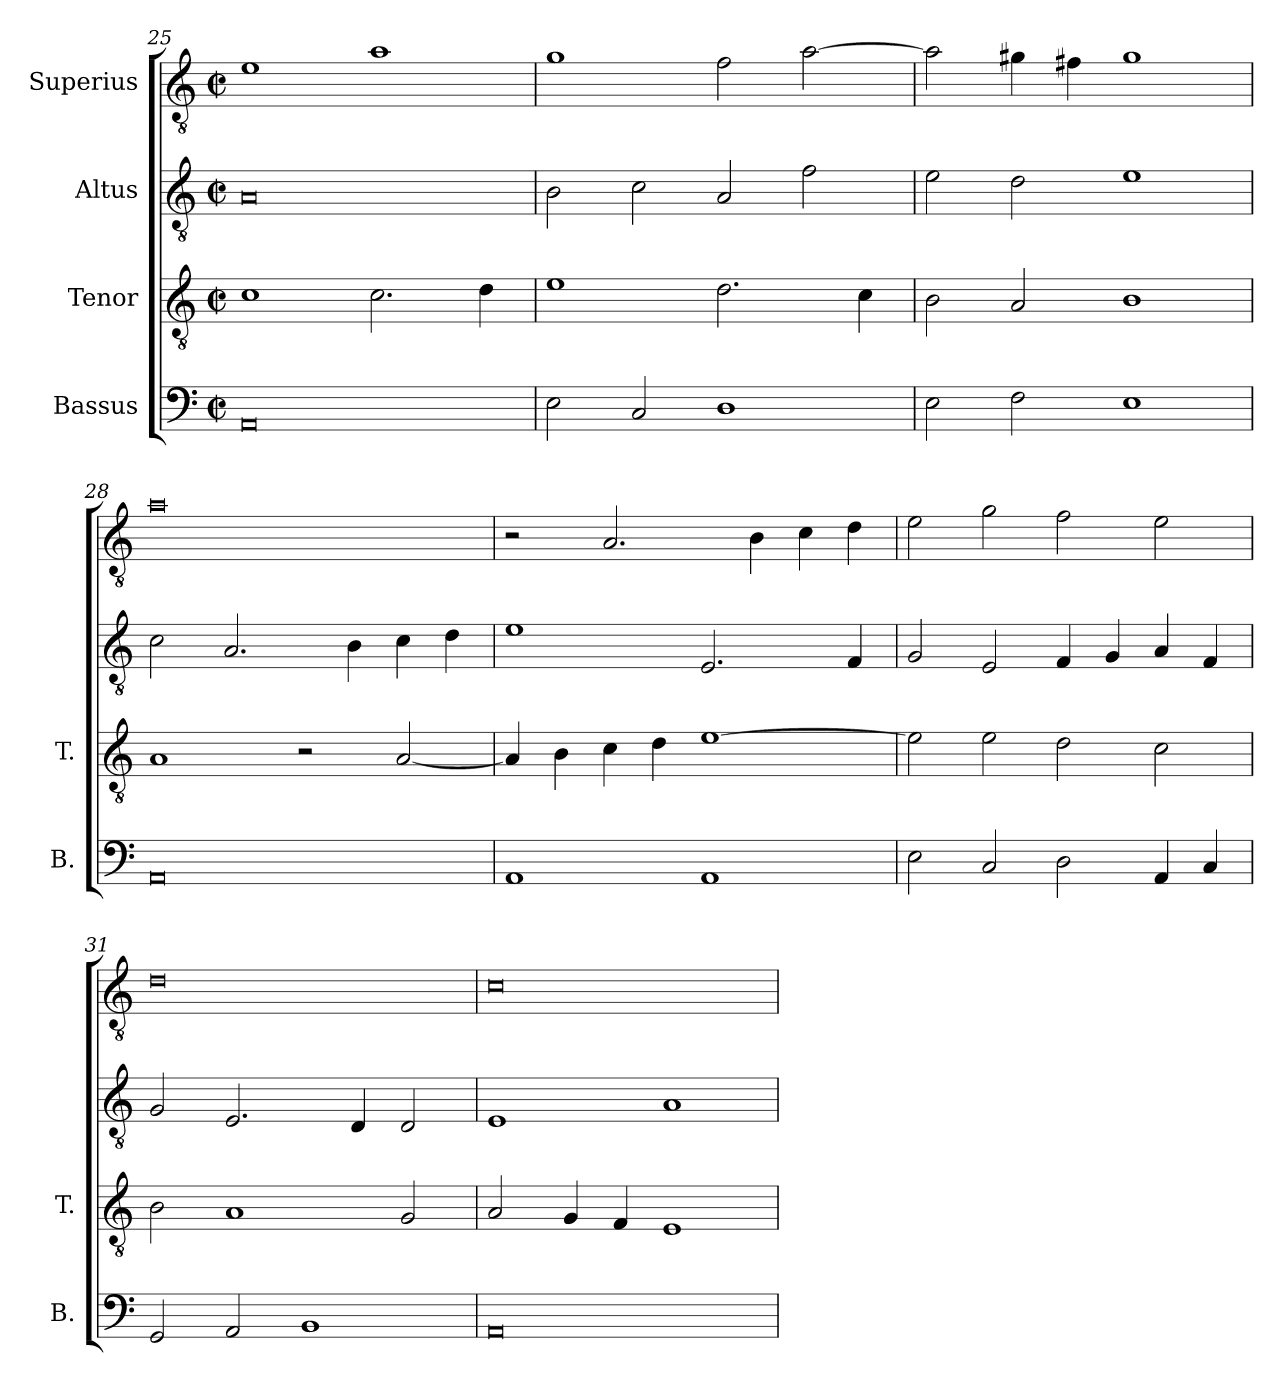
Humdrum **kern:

**kern	**kern	**kern	**kern
*part4	*part3	*part2	*part1
*staff4	*staff3	*staff2	*staff1
*I"Bassus	*I"Tenor	*I"Altus	*I"Superius
*I'B.	*I'T.	*	*
!!LO:LB:g=z
*clefF4	*clefGv2	*clefGv2	*clefGv2
*	*ITrd7c12	*ITrd7c12	*ITrd7c12
*k[]	*k[]	*k[]	*k[]
*C:	*C:	*C:	*C:
*M2/2	*M2/2	*M2/2	*M2/2
*met(c|)	*met(c|)	*met(c|)	*met(c|)
=25	=25	=25	=25
0AAi	1Ci	0AAi	1Ei
.	2.Ci\	.	1Ai
.	4Di\	.	.
=26	=26	=26	=26
2Ei\	1Ei	2BBi\	1Gi
2Ci/	.	2Ci\	.
1Di	2.Di\	2AAi/	2Fi\
.	.	2Fi\	[>2Ai\
.	4Ci\	.	.
=27	=27	=27	=27
2Ei\	2BBi\	2Ei\	2Ai\]
2Fi\	2AAi/	2Di\	4G#Xi\
.	.	.	4F#Xi\
1Ei	1BBi	1Ei	1G#i
=28	=28	=28	=28
0AAi	1AAi	2Ci\	0Ai
.	.	2.AAi/	.
.	2r	.	.
.	.	4BBi\	.
.	[<2AAi/	4Ci\	.
.	.	4Di\	.
=29	=29	=29	=29
1AAi	4AAi/]	1Ei	2r
.	4BBi\	.	.
.	4Ci\	.	2.AAi/
.	4Di\	.	.
1AAi	[>1Ei	2.EEi/	.
.	.	.	4BBi\
.	.	.	4Ci\
.	.	4FFi/	4Di\
!!LO:PB:g=z
=30	=30	=30	=30
2Ei\	2Ei\]	2GGi/	2Ei\
2Ci/	2Ei\	2EEi/	2Gi\
2Di\	2Di\	4FFi/	2Fi\
.	.	4GGi/	.
4AAi/	2Ci\	4AAi/	2Ei\
4Ci/	.	4FFi/	.
=31	=31	=31	=31
2GGi/	2BBi\	2GGi/	0Di
2AAi/	1AAi	2.EEi/	.
1BBi	.	.	.
.	.	4DDi/	.
.	2GGi/	2DDi/	.
=32	=32	=32	=32
0AAi	2AAi/	1EEi	0Ci
.	4GGi/	.	.
.	4FFi/	.	.
.	1EEi	1AAi	.
=	=	=	=
*-	*-	*-	*-
